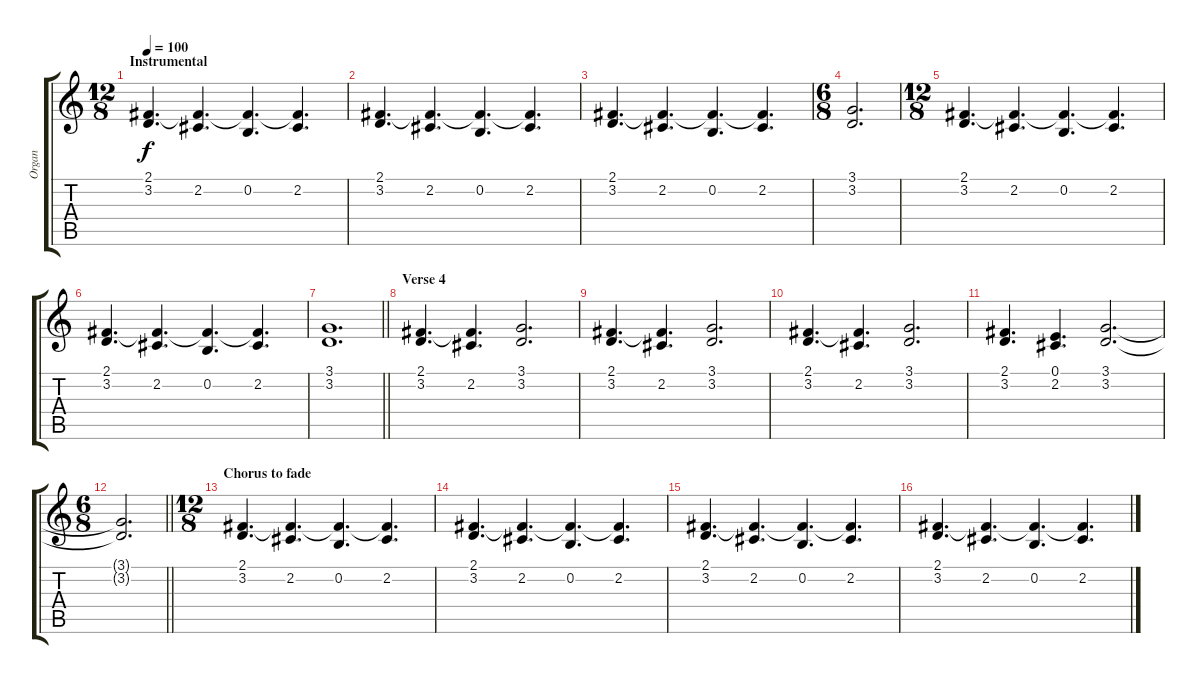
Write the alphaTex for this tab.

\track ("Organ" "Organ") {instrument percussiveorgan}
\staff {score tabs}
\tuning (E4 B3 G3 D3 A2 E2) {hide}
\ts (12 8)
\section ("" "Instrumental")
\tempo 100
\clef g2
\ks c
(2.1 3.2).4{d dy f} (2.1{t} 2.2).4{d} (2.1{t} 0.2).4{d} (2.1{t} 2.2).4{d} |
(2.1 3.2).4{d} (2.1{t} 2.2).4{d} (2.1{t} 0.2).4{d} (2.1{t} 2.2).4{d} |
(2.1 3.2).4{d} (2.1{t} 2.2).4{d} (2.1{t} 0.2).4{d} (2.1{t} 2.2).4{d} |
\ts (6 8)
(3.1 3.2).2{d} |
\ts (12 8)
(2.1 3.2).4{d} (2.1{t} 2.2).4{d} (2.1{t} 0.2).4{d} (2.1{t} 2.2).4{d} |
(2.1 3.2).4{d} (2.1{t} 2.2).4{d} (2.1{t} 0.2).4{d} (2.1{t} 2.2).4{d} |
\barLineRight lightlight
(3.1 3.2).1{d} |
\section ("" "Verse 4")
(2.1 3.2).4{d} (2.1{t} 2.2).4{d} (3.1 3.2).2{d} |
(2.1 3.2).4{d} (2.1{t} 2.2).4{d} (3.1 3.2).2{d} |
(2.1 3.2).4{d} (2.1{t} 2.2).4{d} (3.1 3.2).2{d} |
(2.1 3.2).4{d} (0.1 2.2).4{d} (3.1 3.2).2{d} |
\ts (6 8)
\barLineRight lightlight
(3.1{t} 3.2{t}).2{d} |
\ts (12 8)
\section ("" "Chorus to fade")
(2.1 3.2).4{d} (2.1{t} 2.2).4{d} (2.1{t} 0.2).4{d} (2.1{t} 2.2).4{d} |
(2.1 3.2).4{d} (2.1{t} 2.2).4{d} (2.1{t} 0.2).4{d} (2.1{t} 2.2).4{d} |
(2.1 3.2).4{d} (2.1{t} 2.2).4{d} (2.1{t} 0.2).4{d} (2.1{t} 2.2).4{d} |
(2.1 3.2).4{d} (2.1{t} 2.2).4{d} (2.1{t} 0.2).4{d} (2.1{t} 2.2).4{d}
